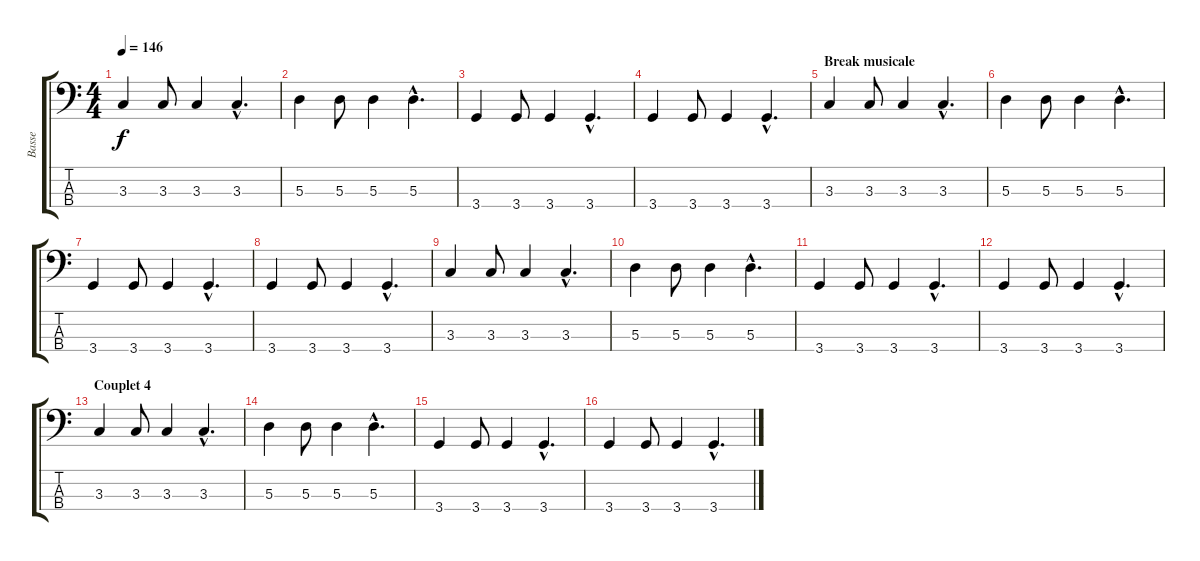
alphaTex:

\track ("Basse" "Basse") {instrument electricbassfinger}
\staff {score tabs}
\tuning (G2 D2 A1 E1) {hide}
\ts (4 4)
\tempo 146
\clef f4
\ks c
3.3.4{dy f} 3.3.8 3.3.4 3.3{hac}.4{d} |
5.3.4 5.3.8 5.3.4 5.3{hac}.4{d} |
3.4.4 3.4.8 3.4.4 3.4{hac}.4{d} |
3.4.4 3.4.8 3.4.4 3.4{hac}.4{d} |
\section ("" "Break musicale")
3.3.4 3.3.8 3.3.4 3.3{hac}.4{d} |
5.3.4 5.3.8 5.3.4 5.3{hac}.4{d} |
3.4.4 3.4.8 3.4.4 3.4{hac}.4{d} |
3.4.4 3.4.8 3.4.4 3.4{hac}.4{d} |
3.3.4 3.3.8 3.3.4 3.3{hac}.4{d} |
5.3.4 5.3.8 5.3.4 5.3{hac}.4{d} |
3.4.4 3.4.8 3.4.4 3.4{hac}.4{d} |
3.4.4 3.4.8 3.4.4 3.4{hac}.4{d} |
\section ("" "Couplet 4")
3.3.4 3.3.8 3.3.4 3.3{hac}.4{d} |
5.3.4 5.3.8 5.3.4 5.3{hac}.4{d} |
3.4.4 3.4.8 3.4.4 3.4{hac}.4{d} |
3.4.4 3.4.8 3.4.4 3.4{hac}.4{d}
